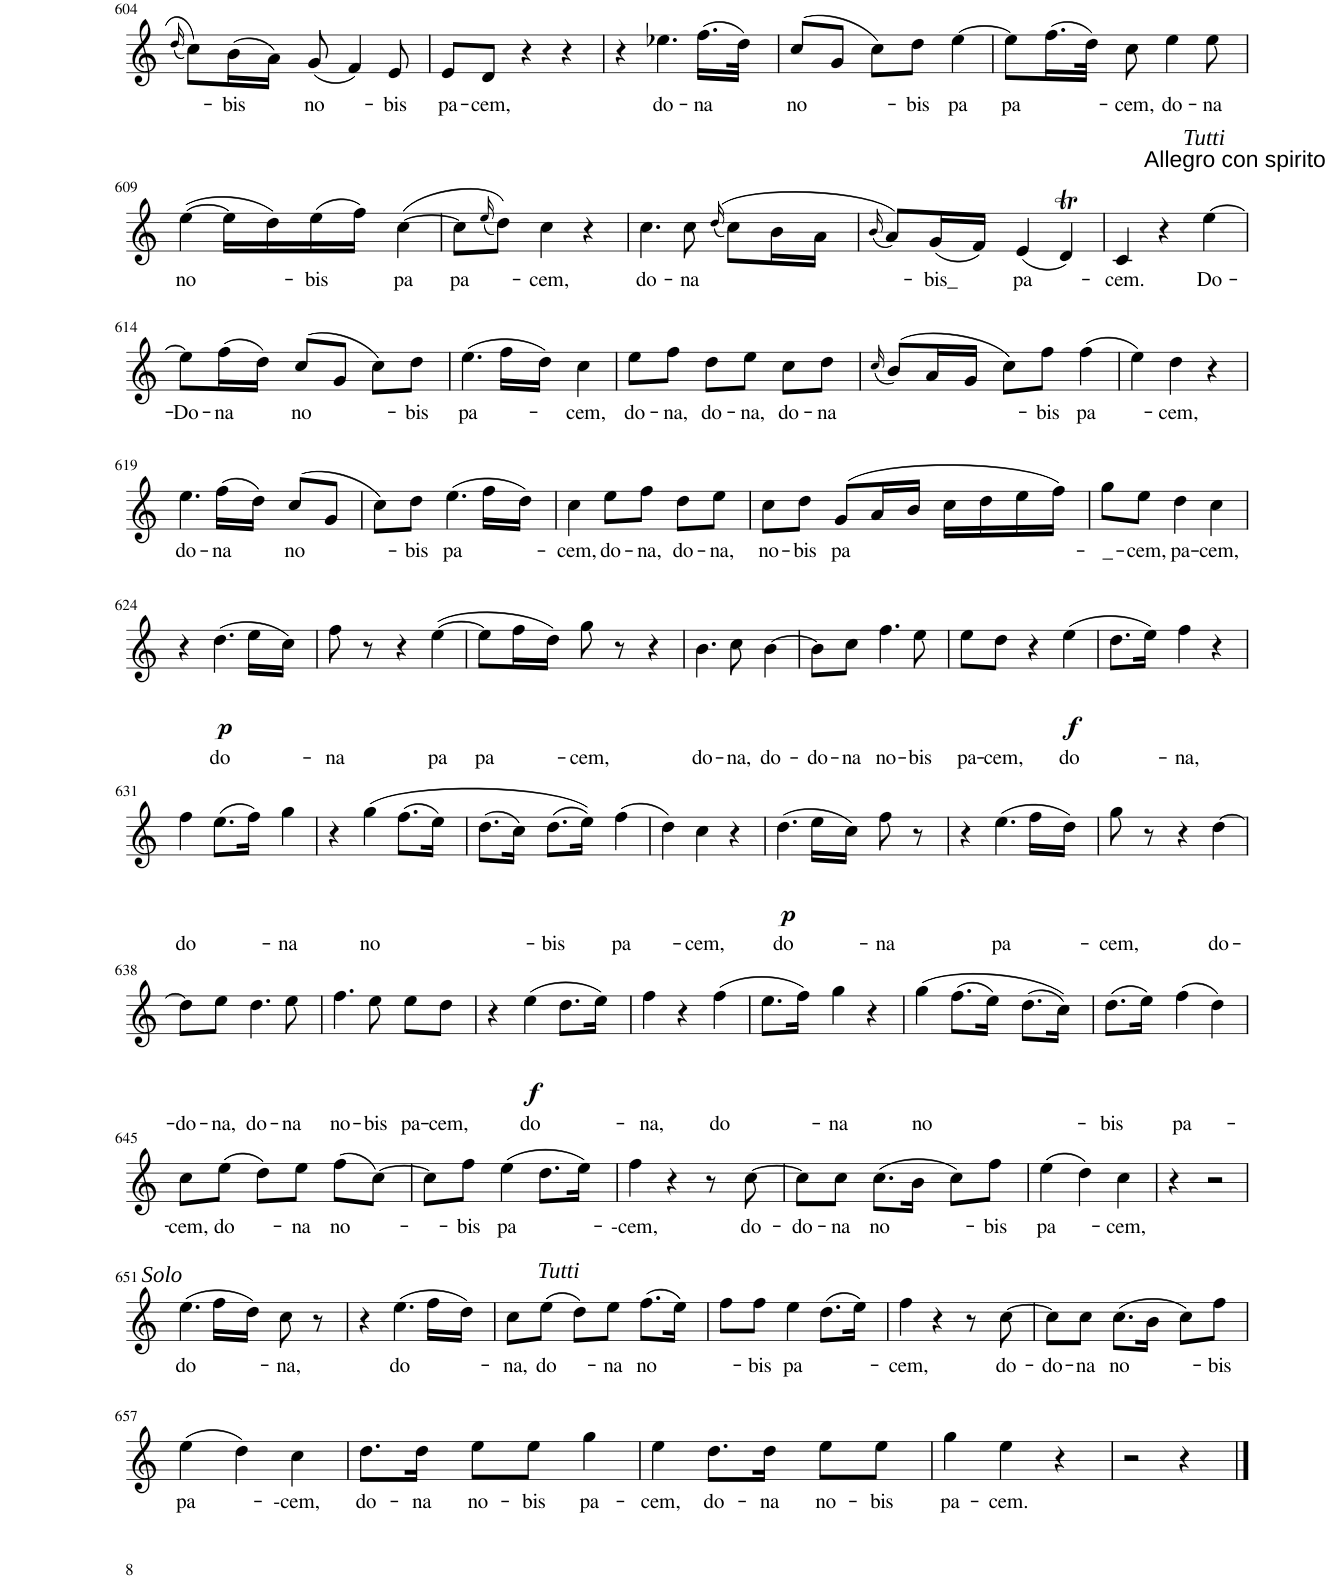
**kern	**text	**dynam
*part1	*part1	*part1
*staff1	*staff1	*staff1
*I"Sopran	*	*
!!LO:PB:g=z
*clefG2	*	*
*k[]	*	*
*M3/4	*	*
=604	=604	=604
(16qdd/	.	.
8cc\L)	.	.
!	!LO:LY:b	!
(16b\L	bis	.
16a\JJ)	.	.
!	!LO:LY:b	!
(8g/	no	.
4f/)	.	.
!	!LO:LY:b	!
8e/	bis	.
=605	=605	=605
!	!LO:LY:b	!
8e/L	pa-	.
!	!LO:LY:b	!
8d/J	cem,	.
4r	.	.
4r	.	.
=606	=606	=606
4r	.	.
!	!LO:LY:b	!
4.ee-X\	do-	.
!	!LO:LY:b	!
(16.ff\LL	na	.
32dd\JJk)	.	.
=607	=607	=607
!	!LO:LY:b	!
(8cc/L	no	.
8g/J	.	.
8cc\L)	.	.
!	!LO:LY:b	!
8dd\J	bis	.
!	!LO:LY:b	!
[4ee\	pa	.
=608	=608	=608
!	!LO:LY:b	!
8ee\L]	pa	.
(16.ff\L	.	.
32dd\JJk)	.	.
!	!LO:LY:b	!
8cc\	cem,	.
!	!LO:LY:b	!
4ee\	do-	.
!	!LO:LY:b	!
8ee\	na	.
!!LO:LB:g=z
=609	=609	=609
!	!LO:LY:b	!
([4ee\	no	.
16ee\LL]	.	.
16dd\)	.	.
!	!LO:LY:b	!
(16ee\	bis	.
16ff\JJ)	.	.
!	!LO:LY:b	!
([4cc\	pa	.
=610	=610	=610
!	!LO:LY:b	!
8cc\L]	pa	.
(16qee/	.	.
8dd\J))	.	.
!	!LO:LY:b	!
4cc\	cem,	.
4r	.	.
=611	=611	=611
!	!LO:LY:b	!
4.cc\	do-	.
!	!LO:LY:b	!
8cc\	na	.
((16qdd/	.	.
8cc\L)	.	.
16b\L	.	.
16a\JJ	.	.
=612	=612	=612
(16qb/	.	.
8a/L))	.	.
!	!LO:LY:b	!
(16g/L	bis_	.
16f/JJ)	.	.
!	!LO:LY:b	!
(4e/	pa	.
4dT/)	.	.
=613	=613	=613
!	!LO:LY:b	!
4c/	cem.	.
4r	.	.
!LO:TX:a:t=Allegro con spirito	!	!
!LO:TX:a:i:t=Tutti	!	!
!	!LO:LY:b	!
[4ee\	Do-	.
!!LO:LB:g=z
=614	=614	=614
!	!LO:LY:b	!
8ee\L]	Do-	.
!	!LO:LY:b	!
(16ff\L	na	.
16dd\JJ)	.	.
!	!LO:LY:b	!
(8cc/L	no	.
8g/J	.	.
8cc\L)	.	.
!	!LO:LY:b	!
8dd\J	bis	.
=615	=615	=615
!	!LO:LY:b	!
(4.ee\	pa	.
16ff\LL	.	.
16dd\JJ)	.	.
!	!LO:LY:b	!
4cc\	cem,	.
=616	=616	=616
!	!LO:LY:b	!
8ee\L	do-	.
!	!LO:LY:b	!
8ff\J	na,	.
!	!LO:LY:b	!
8dd\L	do-	.
!	!LO:LY:b	!
8ee\J	na,	.
!	!LO:LY:b	!
8cc\L	do-	.
!	!LO:LY:b	!
8dd\J	na	.
=617	=617	=617
(16qcc/	.	.
(8b/L)	.	.
16a/L	.	.
16g/JJ	.	.
8cc\L)	.	.
!	!LO:LY:b	!
8ff\J	bis	.
!	!LO:LY:b	!
(4ff\	pa	.
=618	=618	=618
4ee\)	.	.
!	!LO:LY:b	!
4dd\	cem,	.
4r	.	.
!!LO:LB:g=z
=619	=619	=619
!	!LO:LY:b	!
4.ee\	do-	.
!	!LO:LY:b	!
(16ff\LL	na	.
16dd\JJ)	.	.
!	!LO:LY:b	!
(8cc/L	no	.
8g/J	.	.
=620	=620	=620
8cc\L)	.	.
!	!LO:LY:b	!
8dd\J	bis	.
!	!LO:LY:b	!
(4.ee\	pa	.
16ff\LL	.	.
16dd\JJ)	.	.
=621	=621	=621
!	!LO:LY:b	!
4cc\	cem,	.
!	!LO:LY:b	!
8ee\L	do-	.
!	!LO:LY:b	!
8ff\J	na,	.
!	!LO:LY:b	!
8dd\L	do-	.
!	!LO:LY:b	!
8ee\J	na,	.
=622	=622	=622
!	!LO:LY:b	!
8cc\L	no-	.
!	!LO:LY:b	!
8dd\J	bis	.
!	!LO:LY:b	!
(8g/L	pa	.
16a/L	.	.
16b/JJ	.	.
16cc\LL	.	.
16dd\	.	.
16ee\	.	.
16ff\JJ)	.	.
=623	=623	=623
!	!LO:LY:b	!
8gg\L	_-	.
!	!LO:LY:b	!
8ee\J	cem,	.
!	!LO:LY:b	!
4dd\	pa-	.
!	!LO:LY:b	!
4cc\	cem,	.
!!LO:LB:g=z
=624	=624	=624
4r	.	.
!	!LO:LY:b	!LO:DY:b
(4.dd\	do	p
16ee\LL	.	.
16cc\JJ)	.	.
=625	=625	=625
!	!LO:LY:b	!
8ff\	na	.
8r	.	.
4r	.	.
!	!LO:LY:b	!
([4ee\	pa	.
=626	=626	=626
!	!LO:LY:b	!
8ee\L]	pa	.
16ff\L	.	.
16dd\JJ)	.	.
!	!LO:LY:b	!
8gg\	cem,	.
8r	.	.
4r	.	.
=627	=627	=627
!	!LO:LY:b	!
4.b\	do-	.
!	!LO:LY:b	!
8cc\	na,	.
!	!LO:LY:b	!
[4b\	do-	.
=628	=628	=628
!	!LO:LY:b	!
8b\L]	do-	.
!	!LO:LY:b	!
8cc\J	na	.
!	!LO:LY:b	!
4.ff\	no-	.
!	!LO:LY:b	!
8ee\	bis	.
=629	=629	=629
!	!LO:LY:b	!
8ee\L	pa-	.
!	!LO:LY:b	!
8dd\J	cem,	.
4r	.	.
!	!LO:LY:b	!LO:DY:b
(4ee\	do	f
=630	=630	=630
8.dd\L	.	.
16ee\Jk)	.	.
!	!LO:LY:b	!
4ff\	na,	.
4r	.	.
!!LO:LB:g=z
=631	=631	=631
!	!LO:LY:b	!
4ff\	do	.
(8.ee\L	.	.
16ff\Jk)	.	.
!	!LO:LY:b	!
4gg\	na	.
=632	=632	=632
4r	.	.
!	!LO:LY:b	!
(4gg\	no	.
(8.ff\L	.	.
16ee\Jk)	.	.
=633	=633	=633
(8.dd\L	.	.
16cc\Jk)	.	.
!	!LO:LY:b	!
(8.dd\L	bis	.
16ee\Jk))	.	.
!	!LO:LY:b	!
(4ff\	pa	.
=634	=634	=634
4dd\)	.	.
!	!LO:LY:b	!
4cc\	cem,	.
4r	.	.
=635	=635	=635
!	!LO:LY:b	!LO:DY:b
(4.dd\	do	p
16ee\LL	.	.
16cc\JJ)	.	.
!	!LO:LY:b	!
8ff\	na	.
8r	.	.
=636	=636	=636
4r	.	.
!	!LO:LY:b	!
(4.ee\	pa	.
16ff\LL	.	.
16dd\JJ)	.	.
=637	=637	=637
!	!LO:LY:b	!
8gg\	cem,	.
8r	.	.
4r	.	.
!	!LO:LY:b	!
[4dd\	do-	.
!!LO:LB:g=z
=638	=638	=638
!	!LO:LY:b	!
8dd\L]	do-	.
!	!LO:LY:b	!
8ee\J	na,	.
!	!LO:LY:b	!
4.dd\	do-	.
!	!LO:LY:b	!
8ee\	na	.
=639	=639	=639
!	!LO:LY:b	!
4.ff\	no-	.
!	!LO:LY:b	!
8ee\	bis	.
!	!LO:LY:b	!
8ee\L	pa-	.
!	!LO:LY:b	!
8dd\J	cem,	.
=640	=640	=640
4r	.	.
!	!LO:LY:b	!LO:DY:b
(4ee\	do	f
8.dd\L	.	.
16ee\Jk)	.	.
=641	=641	=641
!	!LO:LY:b	!
4ff\	na,	.
4r	.	.
!	!LO:LY:b	!
(4ff\	do	.
=642	=642	=642
8.ee\L	.	.
16ff\Jk)	.	.
!	!LO:LY:b	!
4gg\	na	.
4r	.	.
=643	=643	=643
!	!LO:LY:b	!
(4gg\	no	.
(8.ff\L	.	.
16ee\Jk)	.	.
(8.dd\L	.	.
16cc\Jk))	.	.
=644	=644	=644
!	!LO:LY:b	!
(8.dd\L	bis	.
16ee\Jk)	.	.
!	!LO:LY:b	!
(4ff\	pa	.
4dd\)	.	.
!!LO:LB:g=z
=645	=645	=645
!	!LO:LY:b	!
8cc\L	cem,	.
!	!LO:LY:b	!
(8ee\J	do	.
8dd\L)	.	.
!	!LO:LY:b	!
8ee\J	na	.
!	!LO:LY:b	!
(8ff\L	no	.
[8cc\J)	.	.
=646	=646	=646
8cc\L]	.	.
!	!LO:LY:b	!
8ff\J	bis	.
!	!LO:LY:b	!
(4ee\	pa	.
8.dd\L	.	.
16ee\Jk)	.	.
=647	=647	=647
!	!LO:LY:b	!
4ff\	-cem,	.
4r	.	.
8r	.	.
!	!LO:LY:b	!
[8cc\	do-	.
=648	=648	=648
!	!LO:LY:b	!
8cc\L]	do-	.
!	!LO:LY:b	!
8cc\J	na	.
!	!LO:LY:b	!
(8.cc\L	no	.
16b\Jk	.	.
8cc\L)	.	.
!	!LO:LY:b	!
8ff\J	bis	.
=649	=649	=649
!	!LO:LY:b	!
(4ee\	pa	.
4dd\)	.	.
!	!LO:LY:b	!
4cc\	cem,	.
=650	=650	=650
4r	.	.
2r	.	.
!!LO:LB:g=z
=651	=651	=651
!LO:TX:a:i:t=Solo	!	!
!	!LO:LY:b	!
(4.ee\	do	.
16ff\LL	.	.
16dd\JJ)	.	.
!	!LO:LY:b	!
8cc\	na,	.
8r	.	.
=652	=652	=652
4r	.	.
!	!LO:LY:b	!
(4.ee\	do	.
16ff\LL	.	.
16dd\JJ)	.	.
=653	=653	=653
!	!LO:LY:b	!
8cc\L	na,	.
!LO:TX:a:i:t=Tutti	!	!
!	!LO:LY:b	!
(8ee\J	do	.
8dd\L)	.	.
!	!LO:LY:b	!
8ee\J	na	.
!	!LO:LY:b	!
(8.ff\L	no	.
16ee\Jk)	.	.
=654	=654	=654
8ff\L	.	.
!	!LO:LY:b	!
8ff\J	bis	.
!	!LO:LY:b	!
4ee\	pa	.
(8.dd\L	.	.
16ee\Jk)	.	.
=655	=655	=655
!	!LO:LY:b	!
4ff\	cem,	.
4r	.	.
8r	.	.
!	!LO:LY:b	!
[8cc\	do-	.
=656	=656	=656
!	!LO:LY:b	!
8cc\L]	do-	.
!	!LO:LY:b	!
8cc\J	na	.
!	!LO:LY:b	!
(8.cc\L	no	.
16b\Jk	.	.
8cc\L)	.	.
!	!LO:LY:b	!
8ff\J	bis	.
!!LO:LB:g=z
=657	=657	=657
!	!LO:LY:b	!
(4ee\	pa	.
4dd\)	.	.
!	!LO:LY:b	!
4cc\	-cem,	.
=658	=658	=658
!	!LO:LY:b	!
8.dd\L	do-	.
!	!LO:LY:b	!
16dd\Jk	na	.
!	!LO:LY:b	!
8ee\L	no-	.
!	!LO:LY:b	!
8ee\J	bis	.
!	!LO:LY:b	!
4gg\	pa-	.
=659	=659	=659
!	!LO:LY:b	!
4ee\	cem,	.
!	!LO:LY:b	!
8.dd\L	do-	.
!	!LO:LY:b	!
16dd\Jk	na	.
!	!LO:LY:b	!
8ee\L	no-	.
!	!LO:LY:b	!
8ee\J	bis	.
=660	=660	=660
!	!LO:LY:b	!
4gg\	pa-	.
!	!LO:LY:b	!
4ee\	cem.	.
4r	.	.
=661	=661	=661
2r	.	.
4r	.	.
==	==	==
*-	*-	*-
